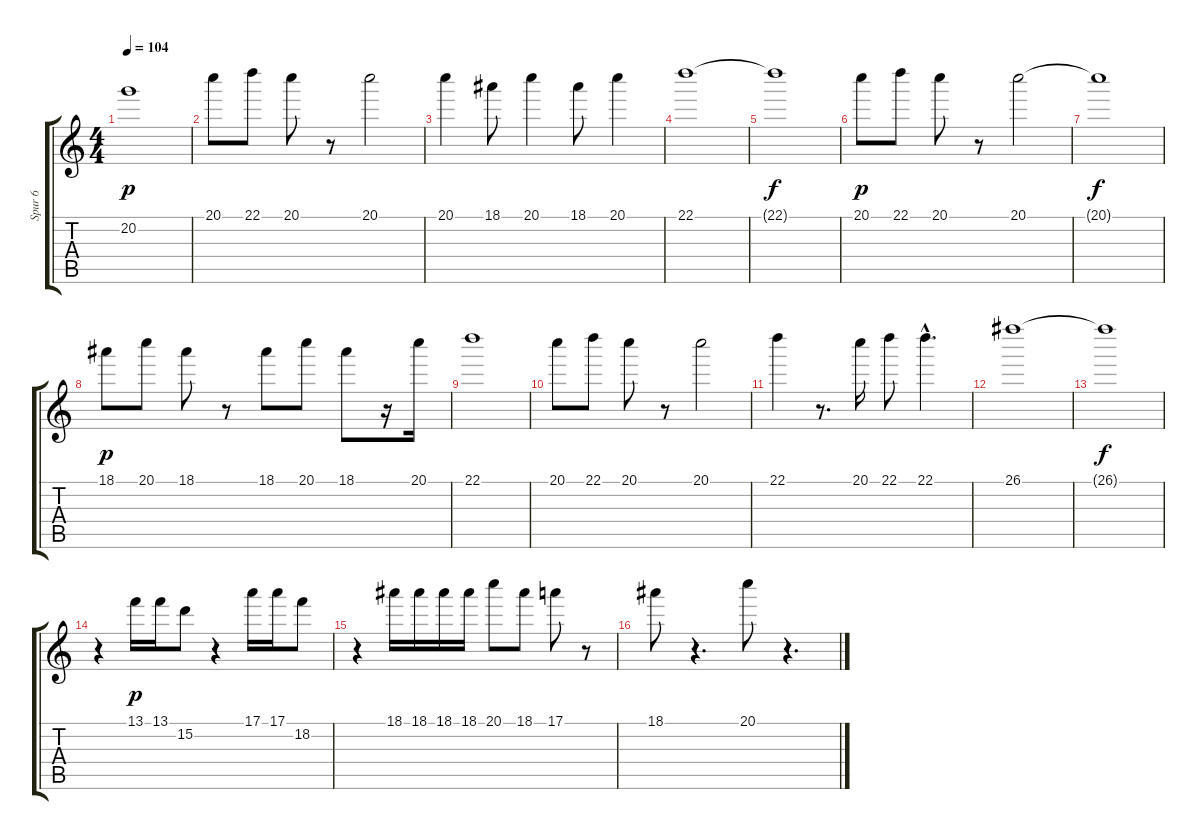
\track ("Spur 6" "Spur 6") {instrument electricguitarjazz}
\staff {score tabs}
\tuning (E4 B3 G3 D3 A2 E2) {hide}
\ts (4 4)
\tempo 104
\clef g2
\ks c
20.2.1{dy p} |
20.1.8 22.1.8 20.1.8 r.8 20.1.2 |
20.1.4 18.1.8 20.1.4 18.1.8 20.1.4 |
22.1.1 |
22.1{t}.1{dy f} |
20.1.8{dy p} 22.1.8 20.1.8 r.8 20.1.2 |
20.1{t}.1{dy f} |
18.1.8{dy p} 20.1.8 18.1.8 r.8 18.1.8 20.1.8 18.1.8 r.16 20.1.16 |
22.1.1 |
20.1.8 22.1.8 20.1.8 r.8 20.1.2 |
22.1.4 r.8{d} 20.1.16 22.1.8 22.1{hac}.4{d} |
26.1.1 |
26.1{t}.1{dy f} |
r.4 13.1.16{dy p} 13.1.16 15.2.8 r.4 17.1.16 17.1.16 18.2.8 |
r.4 18.1.16 18.1.16 18.1.16 18.1.16 20.1.8 18.1.8 17.1.8 r.8 |
18.1.8 r.4{d} 20.1.8 r.4{d}
